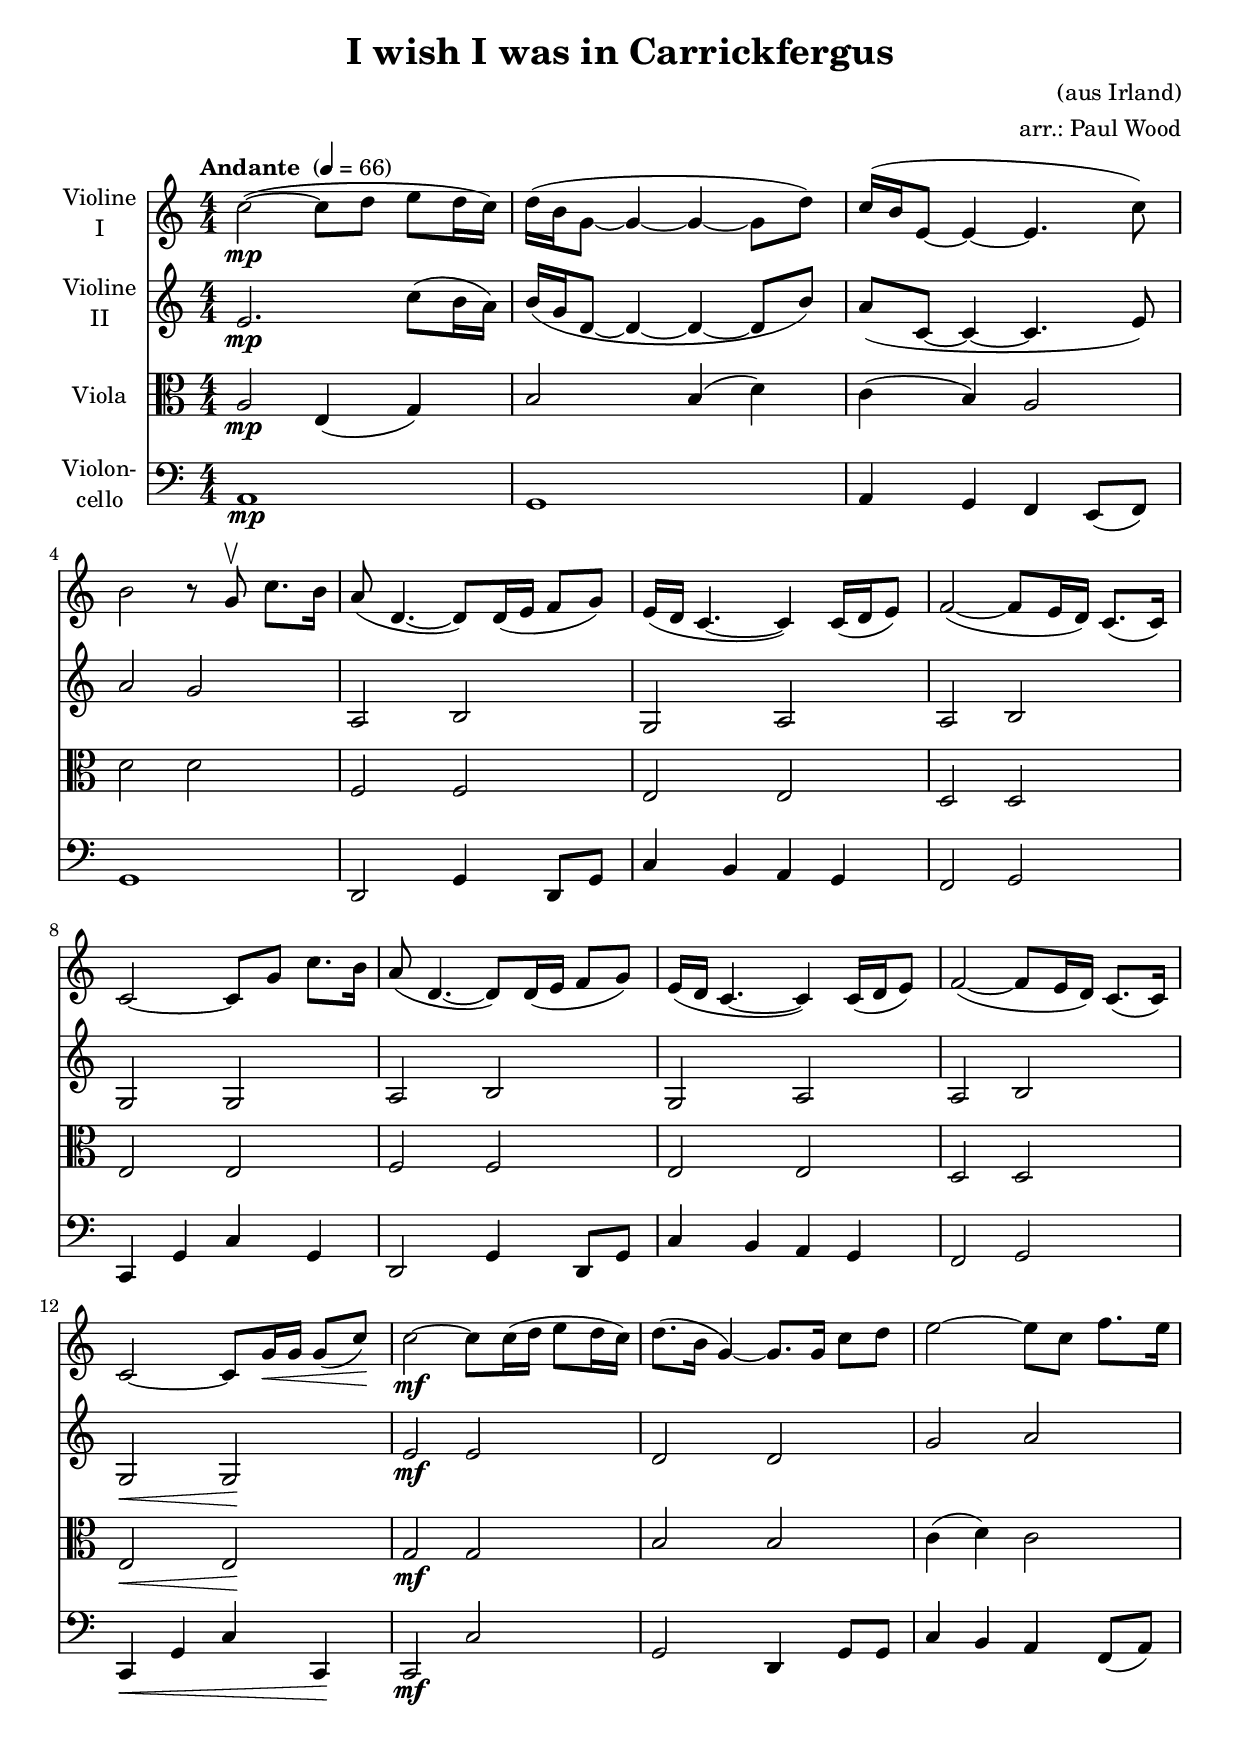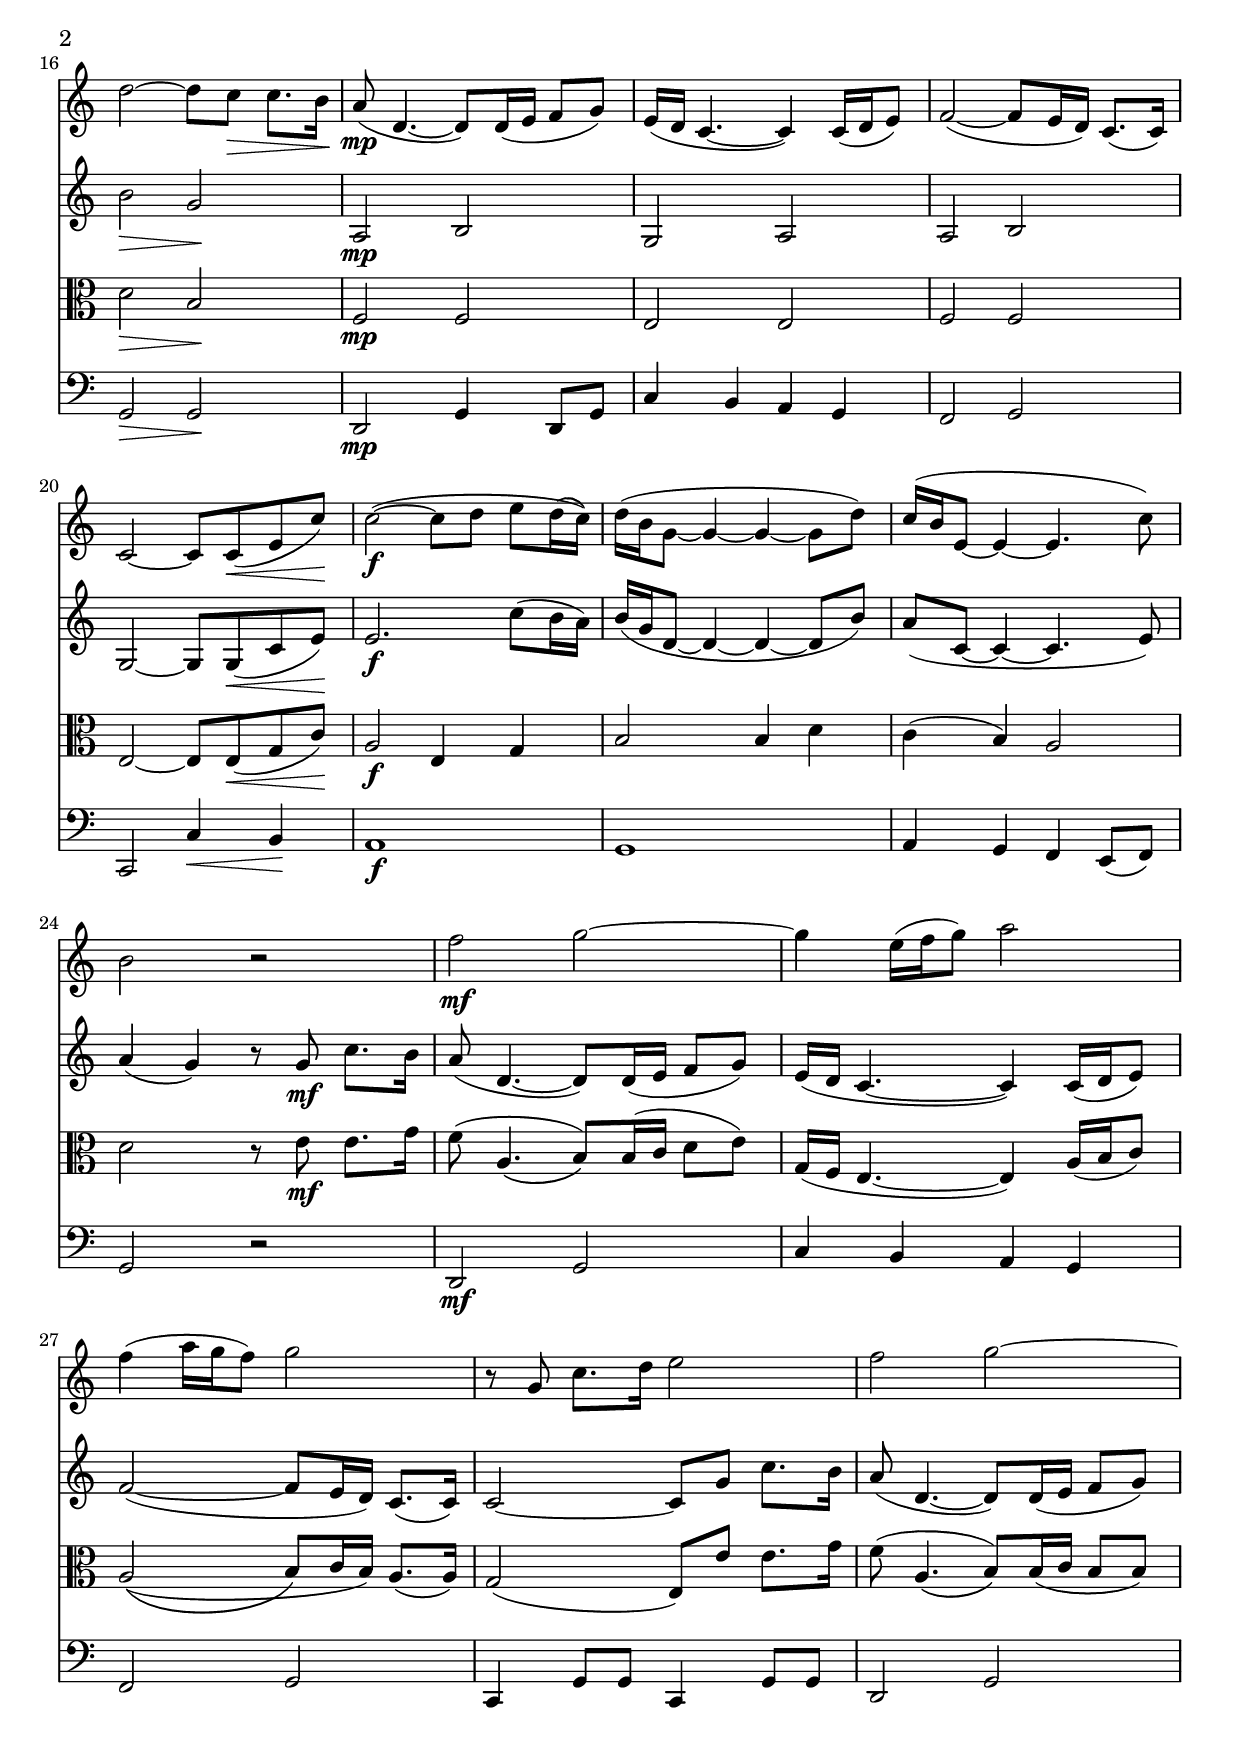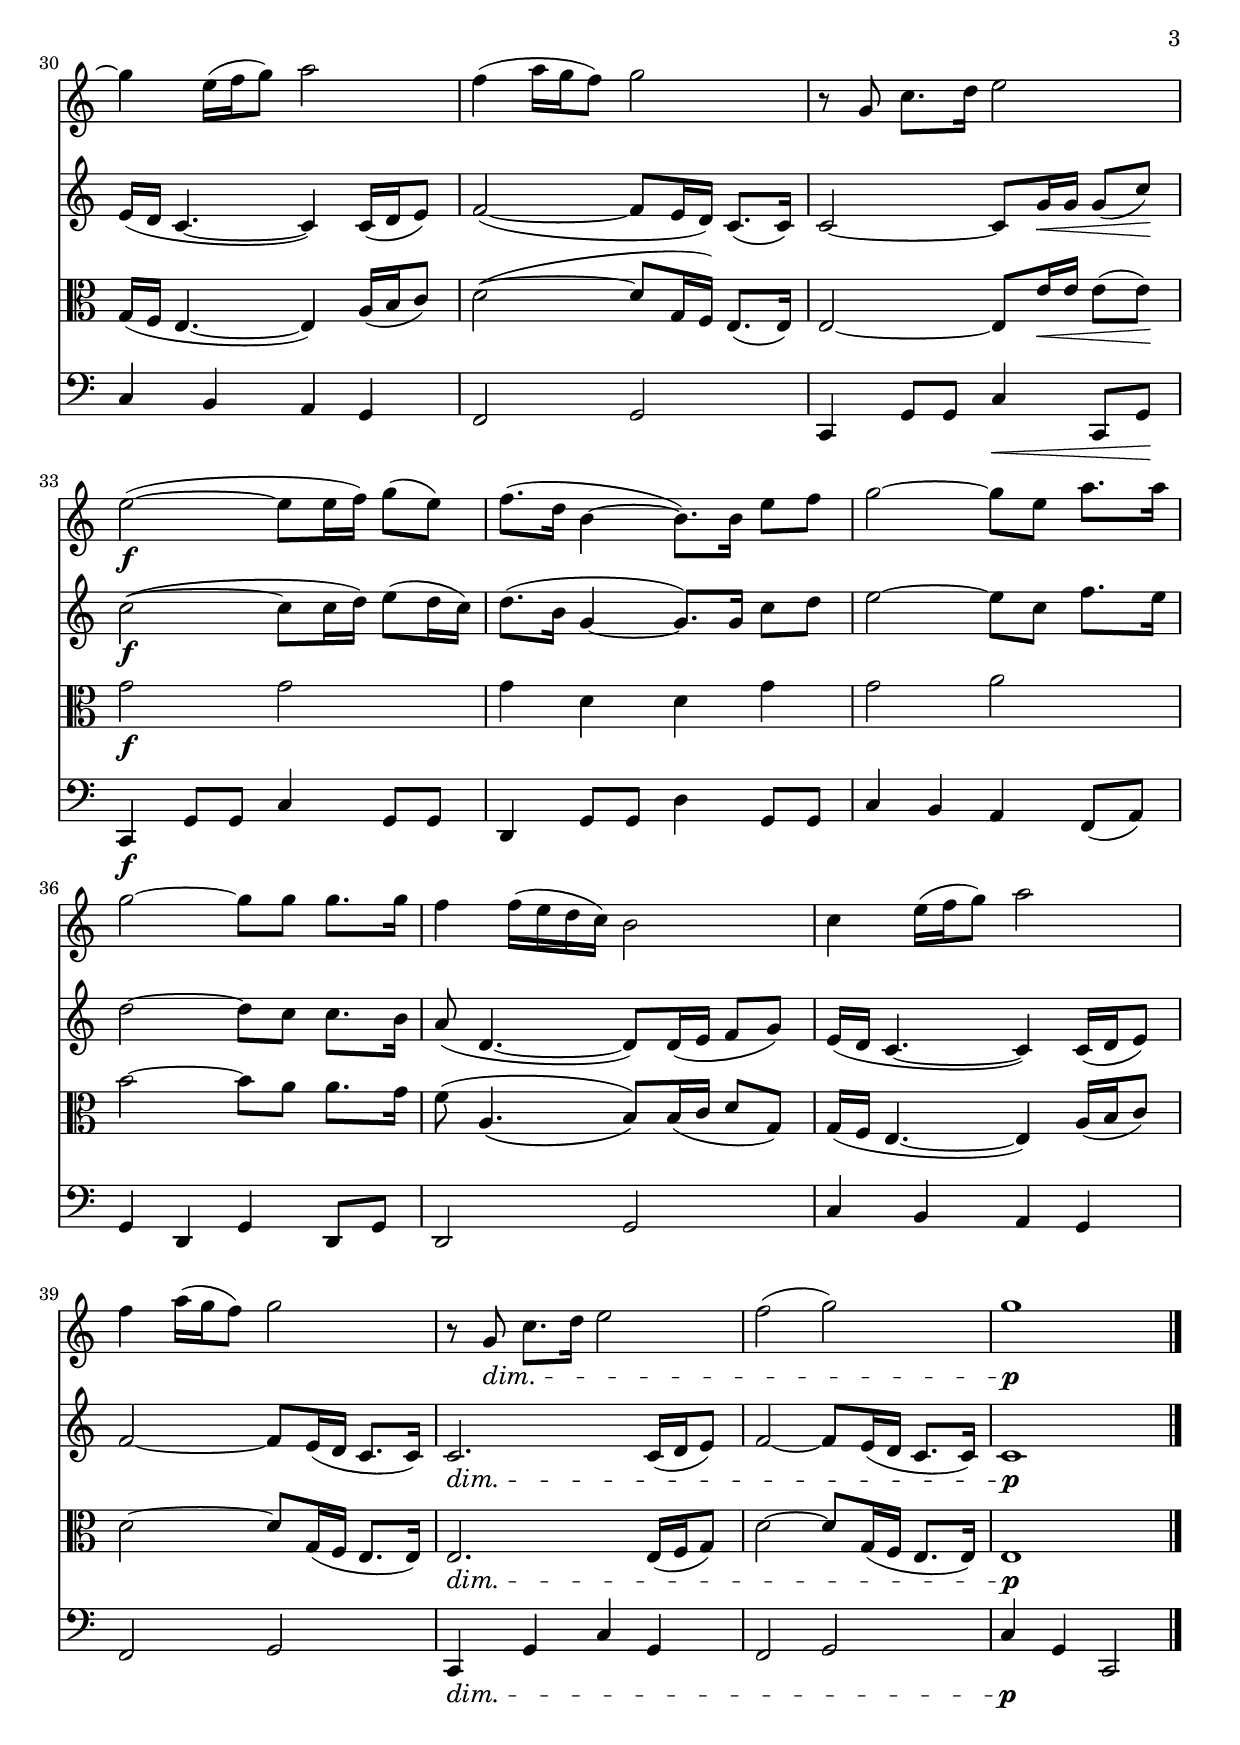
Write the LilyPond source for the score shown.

\version "2.18.2"
\include "deutsch.ly"

#(set-global-staff-size 20)

\header {
  title     = "I wish I was in Carrickfergus"
  composer  = "(aus Irland)"
  arranger  = "arr.: Paul Wood"
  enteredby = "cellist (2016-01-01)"
%  piece     = ""
}

voiceconsts = {
 \key c \major
 \time 4/4
 \numericTimeSignature
 \compressFullBarRests
 \tempo "Andante " 4=66
% \set tupletSpannerDuration = #(ly:make-moment 1 4)
}

mifl= "oboe"
mist = "string ensemble 1"
miva = "pizzicato strings"
%miba = "bassoon"
miba = "drawbar organ"

va = \relative c'' {
  \voiceconsts

  c2(~\mp c8 d e d16 c)
  d( h g8~ g4~ g~ g8 d')
  c16( h e,8~ e4~ e4. c'8)
  h2 r8 g\upbow c8. h16
  a8( d,4.~ d8) d16( e f8 g)

  e16( d c4.~ c4) c16( d e8)
  f2(~ f8 e16 d) c8.( c16)
  c2~ c8 g' c8. h16
  a8( d,4.~ d8) d16( e f8 g)

  e16( d c4.~ c4) c16( d e8)
  f2(~ f8 e16 d) c8.( c16)
  c2~ c8 g'16\< g g8( c)\!
  c2~\mf c8 c16( d e8 d16 c)

  d8.( h16 g4)~ g8. g16 c8 d
  e2~ e8 c f8. e16
  d2~ d8 c\> c8. h16\!
  a8(\mp d,4.~ d8) d16( e f8 g)

  e16( d c4.~ c4) c16( d e8)
  f2(~ f8 e16 d) c8.( c16)
  c2~ c8 c(\< e c')\!
  c2(~\f c8 d e d16\( c\))

  d( h g8~ g4~ g~ g8 d')
  c16( h e,8~ e4~ e4. c'8)
  h2 r
  f'\mf g~
  g4 e16( f g8) a2

  f4( a16 g f8) g2
  r8 g, c8. d16 e2
  f g~
  g4 e16( f g8) a2
  f4( a16 g f8) g2
  r8 g, c8. d16 e2

  e(~\f e8 e16 f) g8( e)
  f8.( d16 h4~ h8.) h16 e8 f
  g2~ g8 e a8. a16
  g2~ g8 g g8. g16
  f4 f16( e d c) h2

  c4 e16( f g8) a2
  f4 a16( g f8) g2
  r8 g,\dim c8. d16 e2
  f( g)
  g1\p \bar "|."
}

vb = \relative c' {
  \voiceconsts

  e2.\mp c'8( h16 a)
  h( g d8~ d4~ d~ d8 h')
  a( c,~ c4~ c4. e8)
  a2 g
  a, h

  g a
  a h
  g g
  a h
  g a
  a h

  g\< g\!
  e'\mf e
  d d
  g a
  h\> g\!
  a,\mp h

  g a
  a h
  g~ g8 g(\< c e)\!
  e2.\f c'8( h16 a)
  h( g d8~ d4~ d~ d8 h')

  a( c,~ c4~ c4. e8)
  a4( g) r8 g\mf c8. h16
  a8( d,4.~ d8) d16( e f8 g)
  e16( d c4.~ c4) c16( d e8)
  f2(~ f8 e16 d) c8.( c16)

  c2~ c8 g' c8. h16
  a8( d,4.~ d8) d16( e f8 g)
  e16( d c4.~ c4) c16( d e8)
  f2(~ f8 e16 d) c8.( c16)
  c2~ c8 g'16\< g g8( c)\!

  c2(~\f c8 c16 d) e8( d16 c)
  d8.( h16 g4~ g8.) g16 c8 d
  e2~ e8 c f8. e16
  d2~ d8 c c8. h16
  a8( d,4.~ d8) d16( e f8 g)

  e16( d c4.~ c4) c16( d e8)
  f2~ f8 e16( d c8. c16)
  c2.\dim c16( d e8)
  f2~ f8 e16( d c8. c16)
  c1\p \bar "|."
}

vc = \relative c' {
  \voiceconsts
  \clef "alto"

  a2\mp e4( g)
  h2 h4( d)
  c( h) a2
  d d
  f, f

  e e
  d d
  e e
  f f
  e e
  d d
  e\< e\!
  g\mf g
  h h
  c4( d) c2
  d\> h\!
  f\mp f
  e e

  f f
  e~ e8 e(\< g c)\!
  a2\f e4 g
  h2 h4 d
  c( h) a2

  d r8 e\mf e8. g16
  f8( a,4.\( h8\)) h16( c d8 e)
  g,16( f e4.~ e4) a16( h c8)
  a2(\( h8\) c16 h) a8.( a16)

  g2( e8) e' e8. g16
  f8( a,4.\( h8\)) h16( c h8 h)
  g16( f e4.~ e4) a16( h c8)
  d2(~ d8 g,16 f) e8.( e16)
  e2~ e8 e'16\< e e8( e)\!

  g2\f g
  g4 d d g
  g2 a
  h~ h8 a a8. g16
  f8( a,4.\( h8\)) h16( c d8 g,)

  g16( f e4.~ e4) a16( h c8)
  d2~ d8 g,16( f e8. e16)
  e2.\dim e16( f g8)
  d'2~ d8 g,16( f e8. e16)
  e1\p \bar "|."
}

vd = \relative c {
  \voiceconsts
  \clef "bass"

  a1\mp
  g
  a4 g f e8( f)
  g1
  d2 g4 d8 g
  c4 h a g

  f2 g
  c,4 g' c g
  d2 g4 d8 g
  c4 h a g
  f2 g

  c,4\< g' c c,\!
  c2\mf c'
  g d4 g8 g
  c4 h a f8( a)
  g2\> g\!
  d\mp g4 d8 g

  c4 h a g
  f2 g
  c, c'4\< h\!
  a1\f
  g
  a4 g f e8( f)
  g2 r

  d\mf g
  c4 h a g
  f2 g
  c,4 g'8 g c,4 g'8 g
  d2 g

  c4 h a g
  f2 g
  c,4 g'8 g c4\< c,8 g'\!
  c,4\f g'8 g c4 g8 g

  d4 g8 g d'4 g,8 g
  c4 h a f8( a)
  g4 d g d8 g
  d2 g

  c4 h a g
  f2 g
  c,4\dim g' c g
  f2 g
  c4\p g c,2 \bar "|."
}


music = <<
      \new Staff {
        \set Staff.midiInstrument = \mist
        \set Staff.instrumentName = \markup \center-column { "Violine" "I" }
        \transpose c c { \va }
      }

      \new Staff {
        \set Staff.midiInstrument = \mist
        \set Staff.instrumentName = \markup \center-column { "Violine" "II" }
        \transpose c c { \vb }
      }

      \new Staff {
        \set Staff.midiInstrument = \mist
        \set Staff.instrumentName = \markup \center-column { "Viola" }
        \transpose c c { \vc }
      }

      \new Staff {
        \set Staff.midiInstrument = \miba
        \set Staff.instrumentName = \markup \center-column { "Violon-" "cello" }
        \transpose c c { \vd }
      }
>>

\book {
  \score {
    \music
    \layout {}
  }

  \score {
    \unfoldRepeats \music

    \midi {
      \context {
        \Score
      }
    }
  }
}
